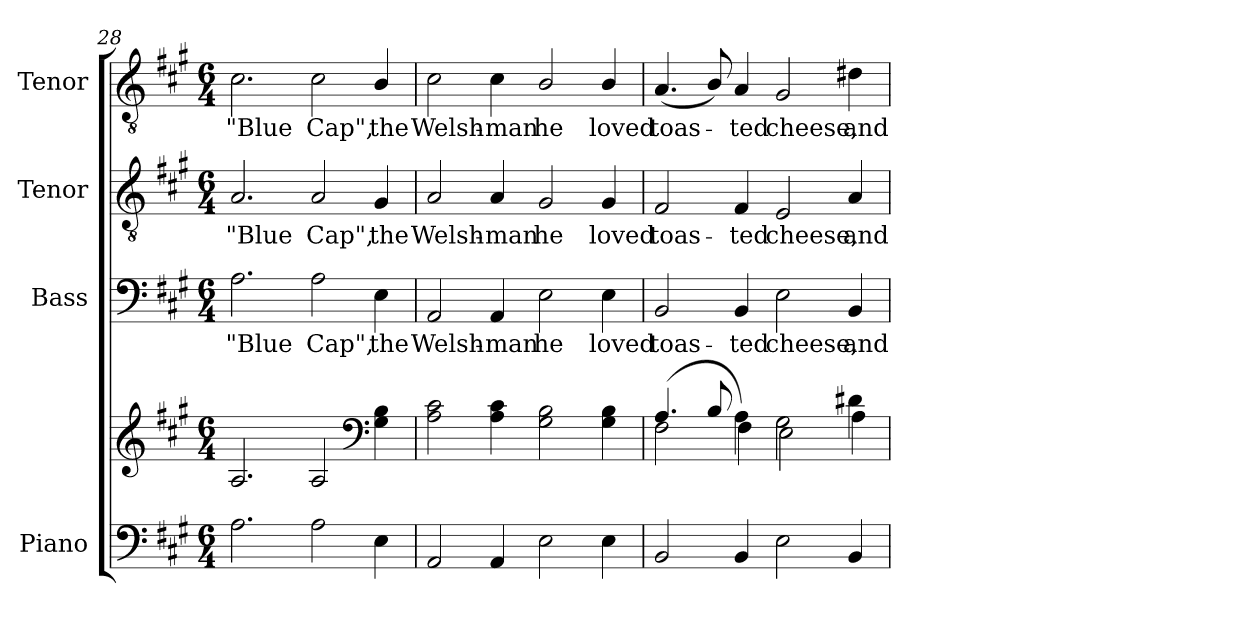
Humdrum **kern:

**kern	**kern	**kern	**text	**kern	**text	**kern	**text
*part4	*part4	*part3	*part3	*part2	*part2	*part1	*part1
*staff5	*staff4	*staff3	*staff3	*staff2	*staff2	*staff1	*staff1
*I"Piano	*	*I"Bass	*	*I"Tenor	*	*I"Tenor	*
*I'Pno.	*	*I'B.	*	*I'T.	*	*I'T.	*
*clefF4	*clefG2	*clefF4	*	*clefGv2	*	*clefGv2	*
*	*	*	*	*ITrd7c12	*	*ITrd7c12	*
*k[f#c#g#]	*k[f#c#g#]	*k[f#c#g#]	*	*k[f#c#g#]	*	*k[f#c#g#]	*
*A:	*A:	*A:	*	*A:	*	*A:	*
*M6/4	*M6/4	*M6/4	*	*M6/4	*	*M6/4	*
=28	=28	=28	=28	=28	=28	=28	=28
!	!	!	!LO:LY:b:color=#000000	!	!	!	!
!	!	!	!	!	!LO:LY:b:color=#000000	!	!
!	!	!	!	!	!	!	!LO:LY:b:color=#000000
2.Ai\	2.Ai/	2.Ai\	"Blue	2.AAi/	"Blue	2.C#i\	"Blue
!	!	!	!LO:LY:b:color=#000000	!	!	!	!
!	!	!	!	!	!LO:LY:b:color=#000000	!	!
!	!	!	!	!	!	!	!LO:LY:b:color=#000000
2Ai\	2Ai/	2Ai\	Cap",	2AAi/	Cap",	2C#i\	Cap",
*	*clefF4	*	*	*	*	*	*
!	!	!	!LO:LY:b:color=#000000	!	!	!	!
!	!	!	!	!	!LO:LY:b:color=#000000	!	!
!	!	!	!	!	!	!	!LO:LY:b:color=#000000
4Ei\	4G#i\ 4Bi	4Ei\	the	4GG#i/	the	4BBi/	the
=29	=29	=29	=29	=29	=29	=29	=29
!	!	!	!LO:LY:b:color=#000000	!	!	!	!
!	!	!	!	!	!LO:LY:b:color=#000000	!	!
!	!	!	!	!	!	!	!LO:LY:b:color=#000000
2AAi/	2Ai\ 2c#i	2AAi/	Welsh-	2AAi/	Welsh-	2C#i\	Welsh-
!	!	!	!LO:LY:b:color=#000000	!	!	!	!
!	!	!	!	!	!LO:LY:b:color=#000000	!	!
!	!	!	!	!	!	!	!LO:LY:b:color=#000000
4AAi/	4Ai\ 4c#i	4AAi/	-man	4AAi/	-man	4C#i\	-man
!	!	!	!LO:LY:b:color=#000000	!	!	!	!
!	!	!	!	!	!LO:LY:b:color=#000000	!	!
!	!	!	!	!	!	!	!LO:LY:b:color=#000000
2Ei\	2G#i\ 2Bi	2Ei\	he	2GG#i/	he	2BBi/	he
!	!	!	!LO:LY:b:color=#000000	!	!	!	!
!	!	!	!	!	!LO:LY:b:color=#000000	!	!
!	!	!	!	!	!	!	!LO:LY:b:color=#000000
4Ei\	4G#i\ 4Bi	4Ei\	loved	4GG#i/	loved	4BBi/	loved
!!LO:LB:g=z
=30	=30	=30	=30	=30	=30	=30	=30
*	*^	*	*	*	*	*	*
!	!	!	!	!LO:LY:b:color=#000000	!	!	!	!
!	!	!	!	!	!	!LO:LY:b:color=#000000	!	!
!	!	!	!	!	!	!	!	!LO:LY:b:color=#000000
2BBi/	(4.Ai/	2F#i\	2BBi/	toas-	2FF#i/	toas-	(4.AAi/	toas-
.	8Bi/	.	.	.	.	.	8BBi/)	.
!	!	!	!	!LO:LY:b:color=#000000	!	!	!	!
!	!	!	!	!	!	!LO:LY:b:color=#000000	!	!
!	!	!	!	!	!	!	!	!LO:LY:b:color=#000000
4BBi/	4Ai\)	4F#i\	4BBi/	-ted	4FF#i/	-ted	4AAi/	-ted
!	!	!	!	!LO:LY:b:color=#000000	!	!	!	!
!	!	!	!	!	!	!LO:LY:b:color=#000000	!	!
!	!	!	!	!	!	!	!	!LO:LY:b:color=#000000
2Ei\	2G#i\	2Ei\	2Ei\	cheese,	2EEi/	cheese,	2GG#i/	cheese,
!	!	!	!	!LO:LY:b:color=#000000	!	!	!	!
!	!	!	!	!	!	!LO:LY:b:color=#000000	!	!
!	!	!	!	!	!	!	!	!LO:LY:b:color=#000000
4BBi/	4d#Xi\	4Ai\	4BBi/	and	4AAi/	and	4D#Xi\	and
*	*v	*v	*	*	*	*	*	*
=	=	=	=	=	=	=	=
*-	*-	*-	*-	*-	*-	*-	*-
